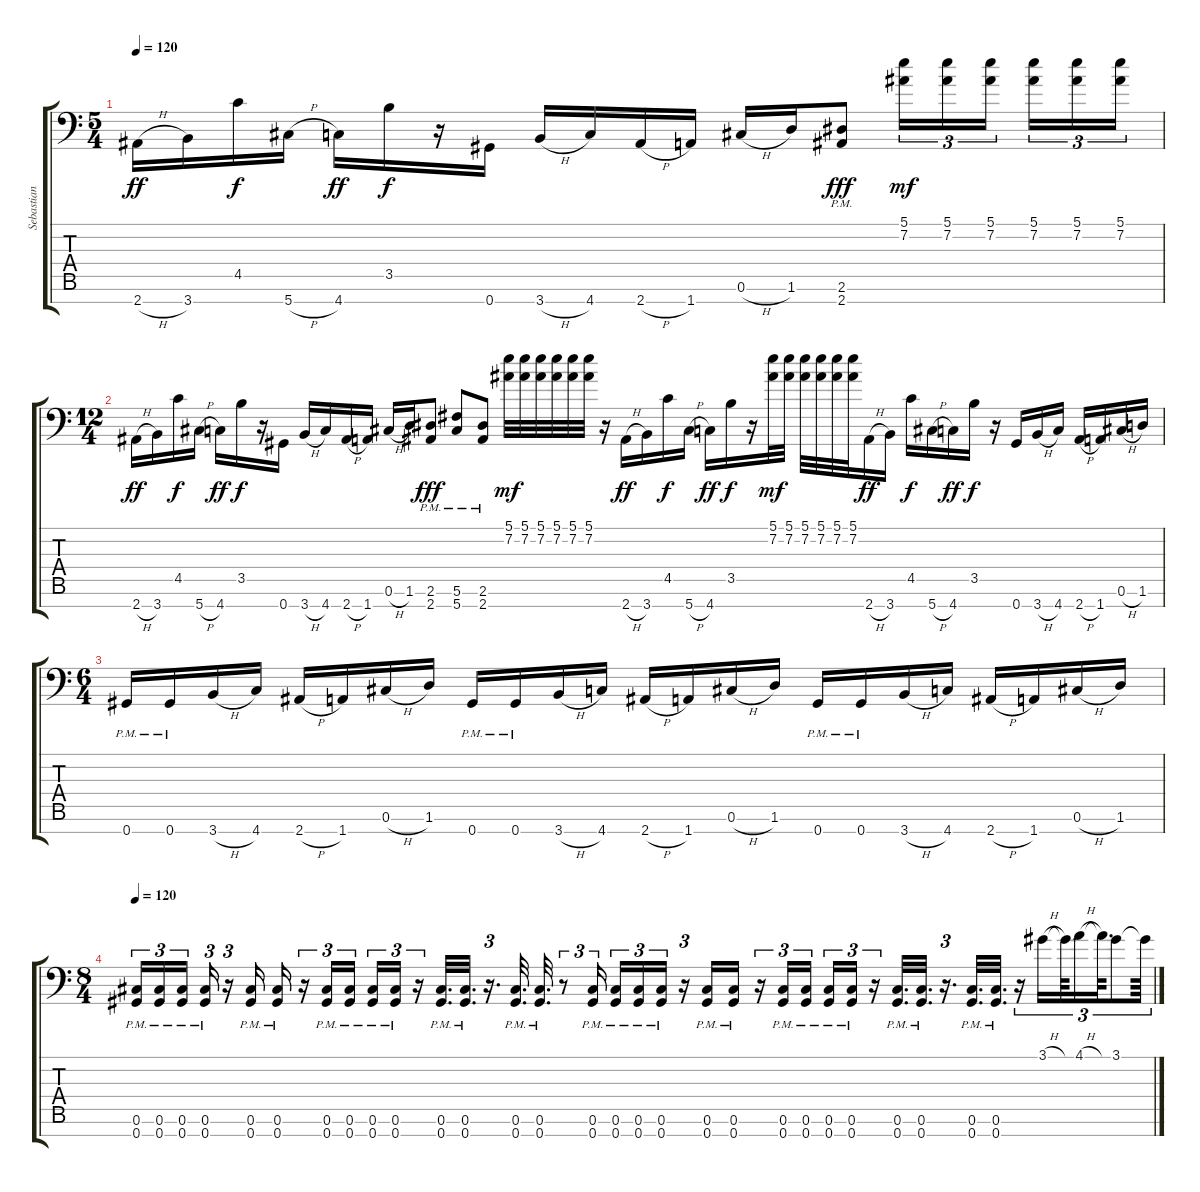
\track ("Sebastian Chaput" "Sebastian ") {instrument distortionguitar}
\staff {score tabs}
\tuning (F3 A3 Gb3 Db3 Ab2 Db2 Ab1) {hide}
\ts (5 4)
\tempo 120
\clef f4
\ks c
2.7{h}.16{dy ff instrument distortionguitar} 3.7.16 4.5.16{dy f} 5.7{h}.16 4.7.16{dy ff} 3.5.16{dy f} r.16 0.7.16 3.7{h}.16 4.7.16 2.7{h}.16 1.7.16 0.6{h}.16 1.6.16 (2.6{pm} 2.7{pm}).8{dy fff} (5.1 7.2).16{tu (3 2) dy mf instrument distortionguitar} (5.1 7.2).16{tu (3 2)} (5.1 7.2).16{tu (3 2) beam splitsecondary} (5.1 7.2).16{tu (3 2)} (5.1 7.2).16{tu (3 2)} (5.1 7.2).16{tu (3 2)} |
\ts (12 4)
2.7{h}.16{dy ff instrument distortionguitar} 3.7.16 4.5.16{dy f} 5.7{h}.16 4.7.16{dy ff} 3.5.16{dy f} r.16 0.7.16 3.7{h}.16 4.7.16 2.7{h}.16 1.7.16 0.6{h}.16 1.6.16 (2.6{pm} 2.7{pm}).8{dy fff} (5.6{pm} 5.7{pm}).8 (2.6{pm} 2.7{pm}).8 (5.1 7.2).32{dy mf instrument distortionguitar} (5.1 7.2).32 (5.1 7.2).32 (5.1 7.2).32 (5.1 7.2).32 (5.1 7.2).32 r.16 2.7{h}.16{dy ff instrument distortionguitar} 3.7.16 4.5.16{dy f} 5.7{h}.16 4.7.16{dy ff} 3.5.16{dy f} r.16 (5.1 7.2).32{dy mf instrument distortionguitar} (5.1 7.2).32 (5.1 7.2).32 (5.1 7.2).32 (5.1 7.2).32 (5.1 7.2).32 2.7{h}.16{dy ff instrument distortionguitar} 3.7.16 4.5.16{dy f} 5.7{h}.16 4.7.16{dy ff} 3.5.16{dy f} r.16 0.7.16 3.7{h}.16 4.7.16 2.7{h}.16 1.7.16 0.6{h}.16 1.6.16 |
\ts (6 4)
0.7{pm}.16 0.7{pm}.16 3.7{h}.16 4.7.16 2.7{h}.16 1.7.16 0.6{h}.16 1.6.16 0.7{pm}.16 0.7{pm}.16 3.7{h}.16 4.7.16 2.7{h}.16 1.7.16 0.6{h}.16 1.6.16 0.7{pm}.16 0.7{pm}.16 3.7{h}.16 4.7.16 2.7{h}.16 1.7.16 0.6{h}.16 1.6.16 |
\ts (8 4)
\tempo 120
(0.6{pm} 0.7{pm}).16{tu (3 2) instrument distortionguitar} (0.6{pm} 0.7{pm}).16{tu (3 2)} (0.6{pm} 0.7{pm}).16{tu (3 2) beam splitsecondary} (0.6{pm} 0.7{pm}).16{tu (3 2)} r.16{tu (3 2)} (0.6{pm} 0.7{pm}).16 (0.6{pm} 0.7{pm}).16 r.16{tu (3 2)} (0.6{pm} 0.7{pm}).16{tu (3 2)} (0.6{pm} 0.7{pm}).16{tu (3 2) beam splitsecondary} (0.6{pm} 0.7{pm}).16{tu (3 2)} (0.6{pm} 0.7{pm}).16{tu (3 2)} r.16{tu (3 2)} (0.6{pm} 0.7{pm}).32{d} (0.6{pm} 0.7{pm}).32{d} r.16{d tu (3 2)} (0.6{pm} 0.7{pm}).32{d} (0.6{pm} 0.7{pm}).32{d} r.8{tu (3 2)} (0.6{pm} 0.7{pm}).16{tu (3 2)} (0.6{pm} 0.7{pm}).16{tu (3 2)} (0.6{pm} 0.7{pm}).16{tu (3 2)} (0.6{pm} 0.7{pm}).16{tu (3 2)} r.16{tu (3 2)} (0.6{pm} 0.7{pm}).16 (0.6{pm} 0.7{pm}).16 r.16{tu (3 2)} (0.6{pm} 0.7{pm}).16{tu (3 2)} (0.6{pm} 0.7{pm}).16{tu (3 2) beam splitsecondary} (0.6{pm} 0.7{pm}).16{tu (3 2)} (0.6{pm} 0.7{pm}).16{tu (3 2)} r.16{tu (3 2)} (0.6{pm} 0.7{pm}).32{d} (0.6{pm} 0.7{pm}).32{d} r.16{d tu (3 2)} (0.6{pm} 0.7{pm}).32{d} (0.6{pm} 0.7{pm}).32{d} r.16{tu (3 2)} 3.1{h}.16{tu (3 2) instrument distortionguitar} 3.1{t}.64{d tu (3 2)} 4.1{h}.16{tu (3 2)} 4.1{t}.64{d tu (3 2)} 3.1.8{tu (3 2)} 3.1{t}.64{tu (3 2)}
